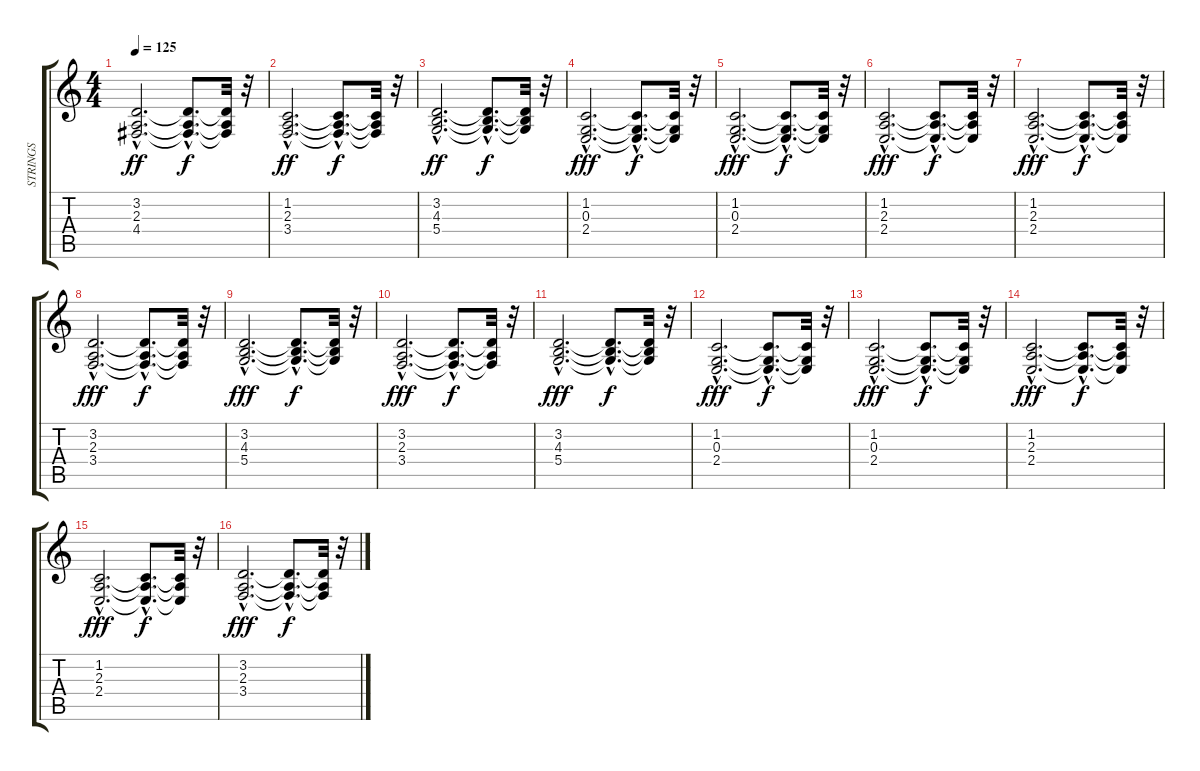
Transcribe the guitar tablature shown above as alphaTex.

\track ("STRINGS" "STRINGS") {instrument stringensemble2}
\staff {score tabs}
\tuning (E4 B3 G3 D3 A2 E2) {hide}
\ts (4 4)
\tempo 125
\clef g2
\ks c
(3.2{hac} 2.3{hac} 4.4{hac}).2{d dy ff} (3.2{hac t} 2.3{hac t} 4.4{hac t}).8{d dy f} (3.2{t} 2.3{t} 4.4{t}).32 r.32 |
(1.2{hac} 2.3{hac} 3.4{hac}).2{d dy ff} (1.2{hac t} 2.3{hac t} 3.4{hac t}).8{d dy f} (1.2{t} 2.3{t} 3.4{t}).32 r.32 |
(3.2{hac} 4.3{hac} 5.4{hac}).2{d dy ff} (3.2{hac t} 4.3{hac t} 5.4{hac t}).8{d dy f} (3.2{t} 4.3{t} 5.4{t}).32 r.32 |
(1.2{hac} 0.3{hac} 2.4{hac}).2{d dy fff} (1.2{hac t} 0.3{hac t} 2.4{hac t}).8{d dy f} (1.2{t} 0.3{t} 2.4{t}).32 r.32 |
(1.2{hac} 0.3{hac} 2.4{hac}).2{d dy fff} (1.2{hac t} 0.3{hac t} 2.4{hac t}).8{d dy f} (1.2{t} 0.3{t} 2.4{t}).32 r.32 |
(1.2{hac} 2.3{hac} 2.4{hac}).2{d dy fff} (1.2{hac t} 2.3{hac t} 2.4{hac t}).8{d dy f} (1.2{t} 2.3{t} 2.4{t}).32 r.32 |
(1.2{hac} 2.3{hac} 2.4{hac}).2{d dy fff} (1.2{hac t} 2.3{hac t} 2.4{hac t}).8{d dy f} (1.2{t} 2.3{t} 2.4{t}).32 r.32 |
(3.2{hac} 2.3{hac} 3.4{hac}).2{d dy fff} (3.2{hac t} 2.3{hac t} 3.4{hac t}).8{d dy f} (3.2{t} 2.3{t} 3.4{t}).32 r.32 |
(3.2{hac} 4.3{hac} 5.4{hac}).2{d dy fff} (3.2{hac t} 4.3{hac t} 5.4{hac t}).8{d dy f} (3.2{t} 4.3{t} 5.4{t}).32 r.32 |
(3.2{hac} 2.3{hac} 3.4{hac}).2{d dy fff} (3.2{hac t} 2.3{hac t} 3.4{hac t}).8{d dy f} (3.2{t} 2.3{t} 3.4{t}).32 r.32 |
(3.2{hac} 4.3{hac} 5.4{hac}).2{d dy fff} (3.2{hac t} 4.3{hac t} 5.4{hac t}).8{d dy f} (3.2{t} 4.3{t} 5.4{t}).32 r.32 |
(1.2{hac} 0.3{hac} 2.4{hac}).2{d dy fff} (1.2{hac t} 0.3{hac t} 2.4{hac t}).8{d dy f} (1.2{t} 0.3{t} 2.4{t}).32 r.32 |
(1.2{hac} 0.3{hac} 2.4{hac}).2{d dy fff} (1.2{hac t} 0.3{hac t} 2.4{hac t}).8{d dy f} (1.2{t} 0.3{t} 2.4{t}).32 r.32 |
(1.2{hac} 2.3{hac} 2.4{hac}).2{d dy fff} (1.2{hac t} 2.3{hac t} 2.4{hac t}).8{d dy f} (1.2{t} 2.3{t} 2.4{t}).32 r.32 |
(1.2{hac} 2.3{hac} 2.4{hac}).2{d dy fff} (1.2{hac t} 2.3{hac t} 2.4{hac t}).8{d dy f} (1.2{t} 2.3{t} 2.4{t}).32 r.32 |
(3.2{hac} 2.3{hac} 3.4{hac}).2{d dy fff} (3.2{hac t} 2.3{hac t} 3.4{hac t}).8{d dy f} (3.2{t} 2.3{t} 3.4{t}).32 r.32
